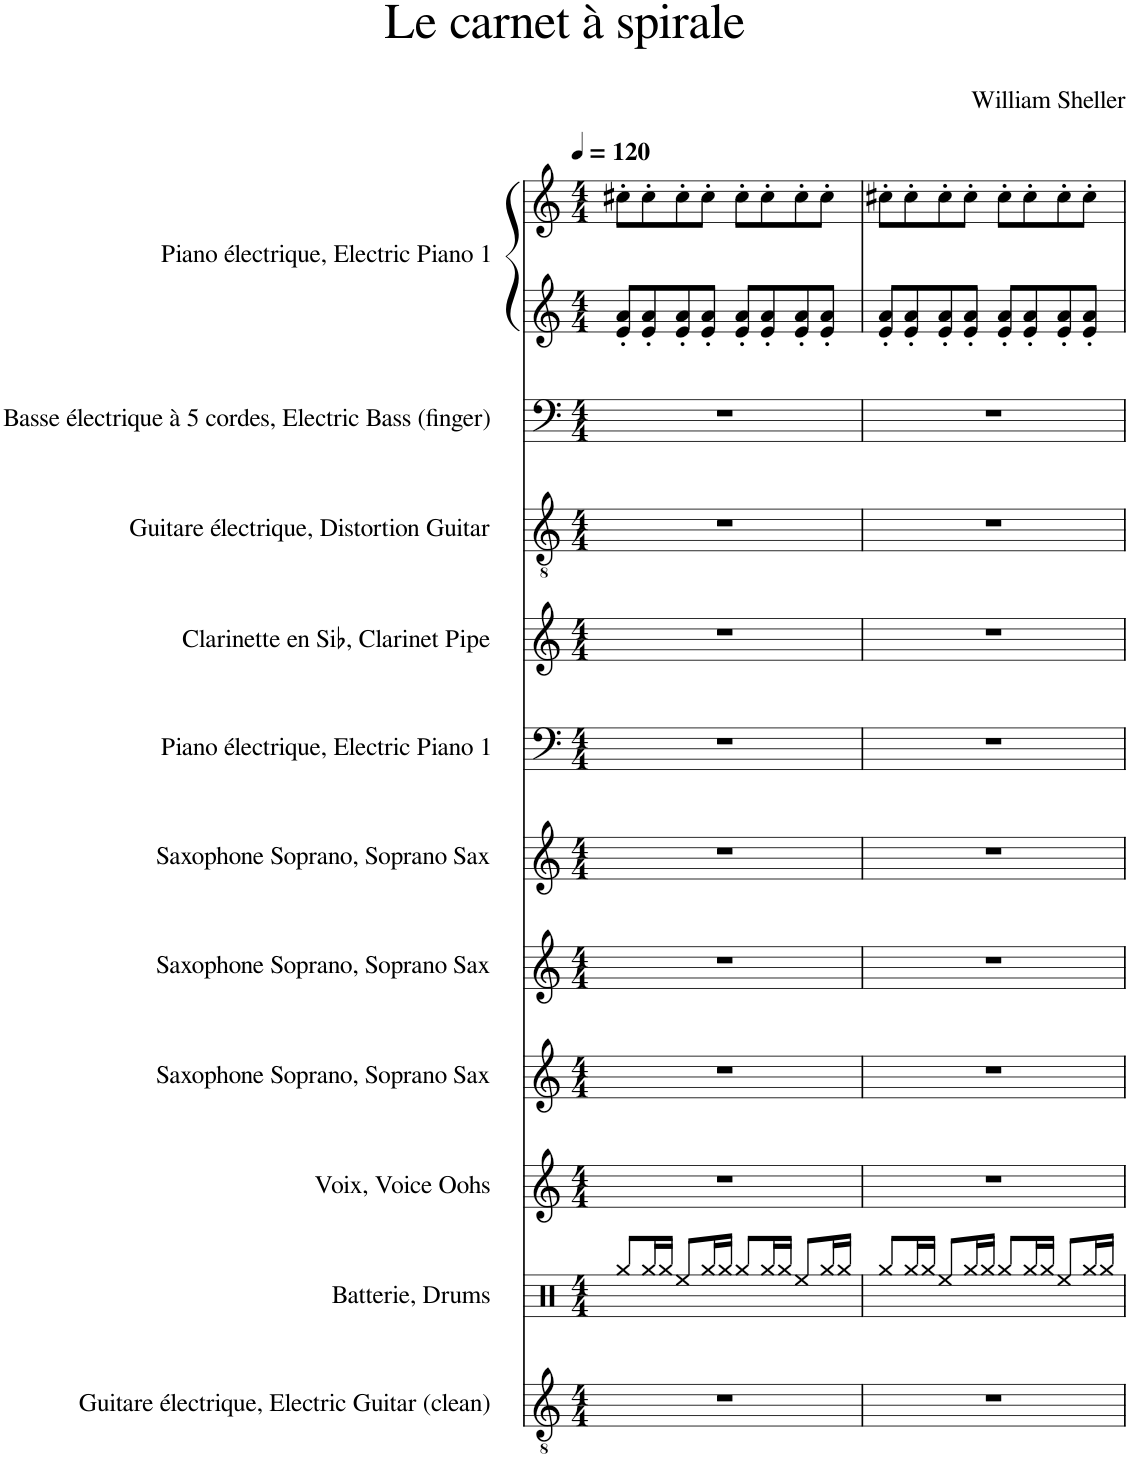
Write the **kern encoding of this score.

**kern	**kern	**kern	**kern	**kern	**kern	**kern	**kern	**kern	**kern	**kern	**kern
*part11	*part10	*part9	*part8	*part7	*part6	*part5	*part4	*part3	*part2	*part1	*part1
*staff12	*staff11	*staff10	*staff9	*staff8	*staff7	*staff6	*staff5	*staff4	*staff3	*staff2	*staff1
*I"Guitare électrique, Electric Guitar (clean)	*I"Batterie, Drums	*I"Voix, Voice Oohs	*I"Saxophone Soprano, Soprano Sax	*I"Saxophone Soprano, Soprano Sax	*I"Saxophone Soprano, Soprano Sax	*I"Piano électrique, Electric Piano 1	*I"Clarinette en Sib, Clarinet Pipe	*I"Guitare électrique, Distortion Guitar	*I"Basse électrique à 5 cordes, Electric Bass (finger)	*I"Piano électrique, Electric Piano 1	*
*I'Guit. El.	*I'Bat.	*I'Vx.	*I'Sax. S.	*I'Sax. S.	*I'Sax. S.	*I'Pia. él.	*I'Clar. Sib	*I'Guit. El.	*I'B. él.	*I'Pia. él.	*
*clefGv2	*clefX	*clefG2	*clefG2	*clefG2	*clefG2	*clefF4	*clefG2	*clefGv2	*clefF4	*clefG2	*clefG2
*	*	*	*Trd1c2	*Trd1c2	*Trd1c2	*	*Trd1c2	*	*Trd7c12	*	*
*k[]	*k[]	*k[]	*k[]	*k[]	*k[]	*k[]	*k[]	*k[]	*k[]	*k[]	*k[]
*M4/4	*M4/4	*M4/4	*M4/4	*M4/4	*M4/4	*M4/4	*M4/4	*M4/4	*M4/4	*M4/4	*M4/4
*MM120	*MM120	*MM120	*MM120	*MM120	*MM120	*MM120	*MM120	*MM120	*MM120	*MM120	*MM120
=1	=1	=1	=1	=1	=1	=1	=1	=1	=1	=1	=1
1r	8Rgg/L	1r	1r	1r	1r	1r	1r	1r	1r	8e/' 8a/'L	8cc#X'\L
.	16Rgg/L	.	.	.	.	.	.	.	.	8e/' 8a/'	8cc#'\
.	16Rgg/JJ	.	.	.	.	.	.	.	.	.	.
.	8Ree/L	.	.	.	.	.	.	.	.	8e/' 8a/'	8cc#'\
.	16Rgg/L	.	.	.	.	.	.	.	.	8e/' 8a/'J	8cc#'\J
.	16Rgg/JJ	.	.	.	.	.	.	.	.	.	.
.	8Rgg/L	.	.	.	.	.	.	.	.	8e/' 8a/'L	8cc#'\L
.	16Rgg/L	.	.	.	.	.	.	.	.	8e/' 8a/'	8cc#'\
.	16Rgg/JJ	.	.	.	.	.	.	.	.	.	.
.	8Ree/L	.	.	.	.	.	.	.	.	8e/' 8a/'	8cc#'\
.	16Rgg/L	.	.	.	.	.	.	.	.	8e/' 8a/'J	8cc#'\J
.	16Rgg/JJ	.	.	.	.	.	.	.	.	.	.
=2	=2	=2	=2	=2	=2	=2	=2	=2	=2	=2	=2
1r	8Rgg/L	1r	1r	1r	1r	1r	1r	1r	1r	8e/' 8a/'L	8cc#X'\L
.	16Rgg/L	.	.	.	.	.	.	.	.	8e/' 8a/'	8cc#'\
.	16Rgg/JJ	.	.	.	.	.	.	.	.	.	.
.	8Ree/L	.	.	.	.	.	.	.	.	8e/' 8a/'	8cc#'\
.	16Rgg/L	.	.	.	.	.	.	.	.	8e/' 8a/'J	8cc#'\J
.	16Rgg/JJ	.	.	.	.	.	.	.	.	.	.
.	8Rgg/L	.	.	.	.	.	.	.	.	8e/' 8a/'L	8cc#'\L
.	16Rgg/L	.	.	.	.	.	.	.	.	8e/' 8a/'	8cc#'\
.	16Rgg/JJ	.	.	.	.	.	.	.	.	.	.
.	8Ree/L	.	.	.	.	.	.	.	.	8e/' 8a/'	8cc#'\
.	16Rgg/L	.	.	.	.	.	.	.	.	8e/' 8a/'J	8cc#'\J
.	16Rgg/JJ	.	.	.	.	.	.	.	.	.	.
=	=	=	=	=	=	=	=	=	=	=	=
*-	*-	*-	*-	*-	*-	*-	*-	*-	*-	*-	*-
